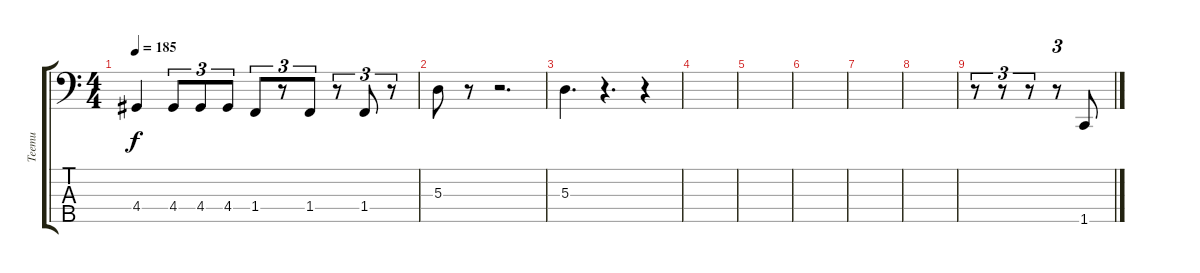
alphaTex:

\track ("Teemu" "Teemu") {instrument electricbasspick}
\staff {score tabs}
\tuning (G2 D2 A1 E1 B0) {hide}
\ts (4 4)
\tempo 185
\clef f4
\ks c
4.4.4{dy f} 4.4.8{tu (3 2)} 4.4.8{tu (3 2)} 4.4.8{tu (3 2)} 1.4.8{tu (3 2)} r.8{tu (3 2)} 1.4.8{tu (3 2)} r.8{tu (3 2)} 1.4.8{tu (3 2)} r.8{tu (3 2)} |
5.3.8 r.8 r.2{d} |
5.3.4{d} r.4{d} r.4 |
|
|
|
|
|
r.8{tu (3 2)} r.8{tu (3 2)} r.8{tu (3 2)} r.8{tu (3 2)} 1.5.8
